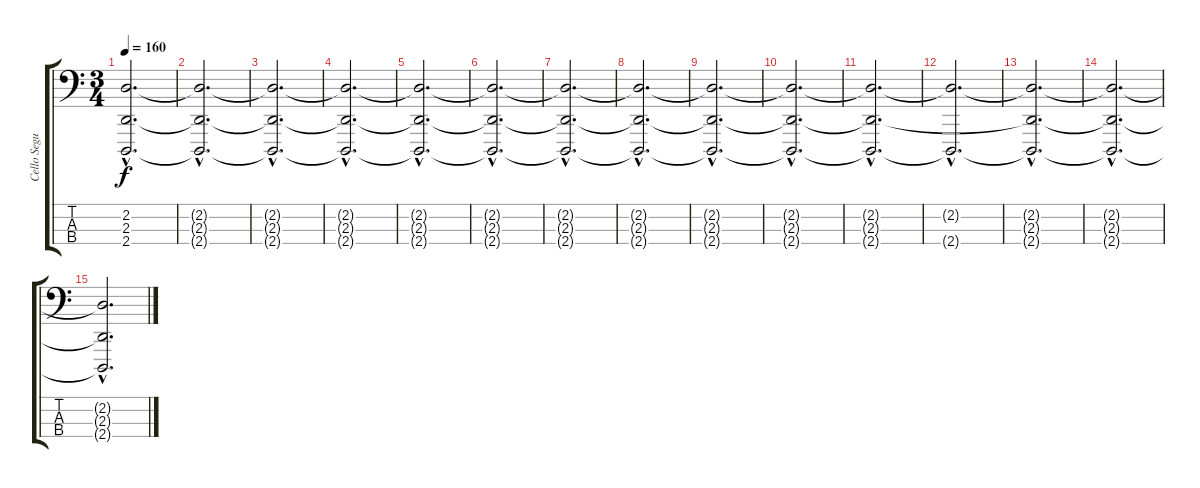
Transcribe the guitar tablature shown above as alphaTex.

\track ("Cello Segundo" "Cello Segu") {instrument cello}
\staff {score tabs}
\tuning (C4 C3 C2 C1) {hide}
\ts (3 4)
\tempo 160
\clef f4
\ks c
(2.2{hac t} 2.3{hac t} 2.4{hac t}).2{d dy f} |
(2.2{hac t} 2.3{hac t} 2.4{hac t}).2{d} |
(2.2{hac t} 2.3{hac t} 2.4{hac t}).2{d} |
(2.2{hac t} 2.3{hac t} 2.4{hac t}).2{d} |
(2.2{hac t} 2.3{hac t} 2.4{hac t}).2{d} |
(2.2{hac t} 2.3{hac t} 2.4{hac t}).2{d} |
(2.2{hac t} 2.3{hac t} 2.4{hac t}).2{d} |
(2.2{hac t} 2.3{hac t} 2.4{hac t}).2{d} |
(2.2{hac t} 2.3{hac t} 2.4{hac t}).2{d volume 9} |
(2.2{hac t} 2.3{hac t} 2.4{hac t}).2{d volume 8} |
(2.2{hac t} 2.3{hac t} 2.4{hac t}).2{d volume 7} |
(2.2{hac t} 2.4{hac t}).2{d volume 6} |
(2.2{hac t} 2.3{hac t} 2.4{hac t}).2{d volume 5} |
(2.2{hac t} 2.3{hac t} 2.4{hac t}).2{d volume 4} |
(2.2{hac t} 2.3{hac t} 2.4{hac t}).2{d volume 0}
